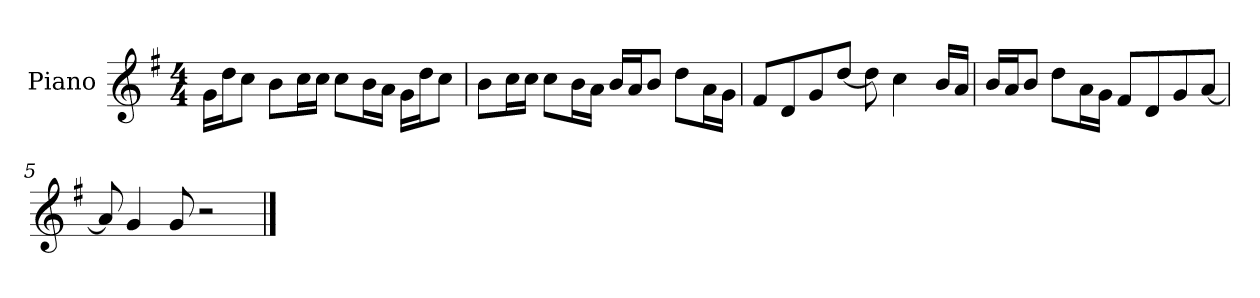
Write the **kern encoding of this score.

**kern
*part1
*staff1
*I"Piano
*I'P-no
*clefG2
*k[f#]
*M4/4
*MM90
=1
16g\LL
16dd\J
8cc\J
8b\L
16cc\L
16cc\JJ
8cc\L
16b\L
16a\JJ
16g\LL
16dd\J
8cc\J
=2
8b\L
16cc\L
16cc\JJ
8cc\L
16b\L
16a\JJ
16b/LL
16a/J
8b/J
8dd\L
16a\L
16g\JJ
=3
8f#/L
8d/
8g/
[8dd/J
8dd\]
4cc\
16b/LL
16a/JJ
=4
16b/LL
16a/J
8b/J
8dd\L
16a\L
16g\JJ
8f#/L
8d/
8g/
[8a/J
!!LO:LB:g=z
=5
8a/]
4g/
8g/
2r
==
*-
